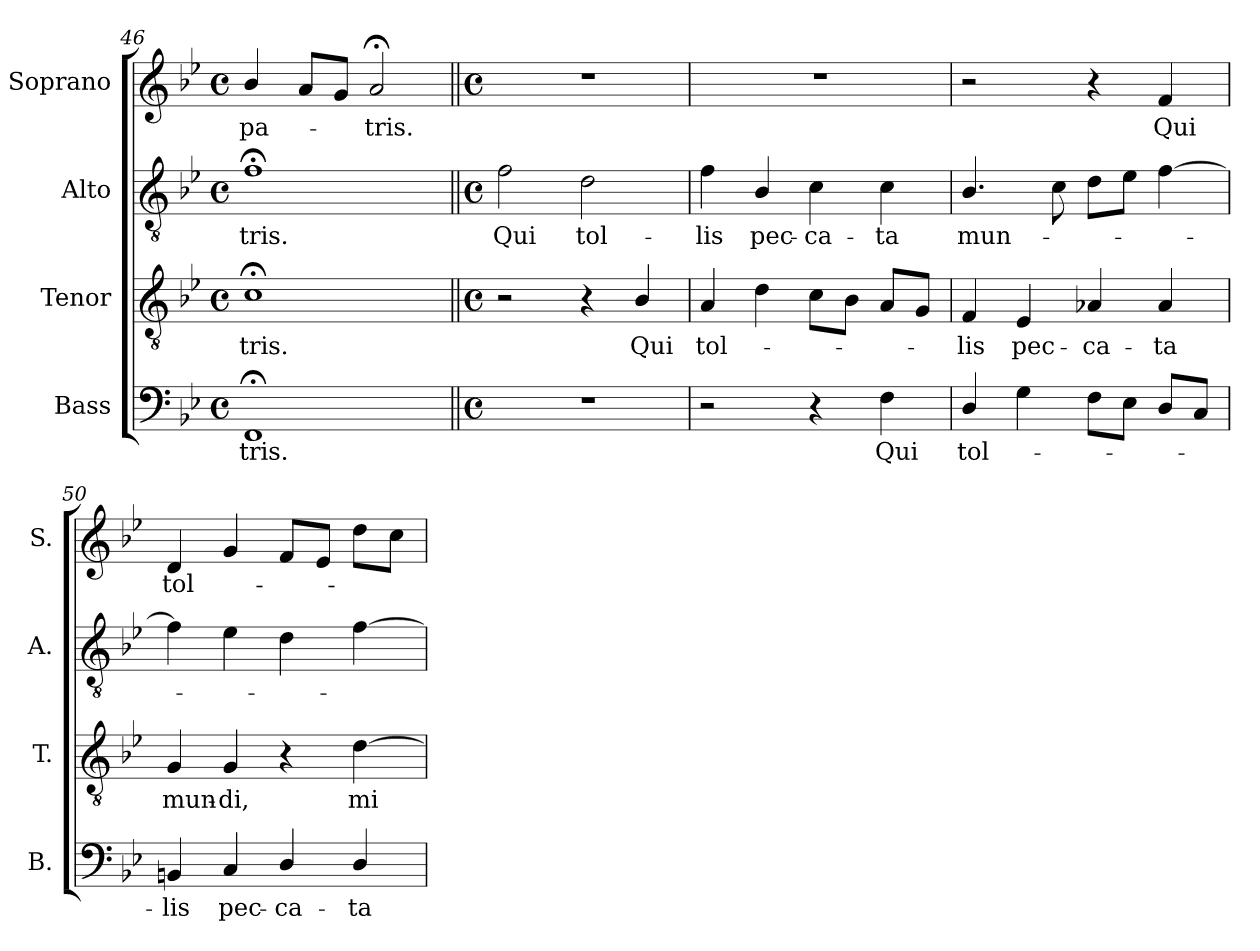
**kern	**text	**kern	**text	**kern	**text	**kern	**text
*part4	*part4	*part3	*part3	*part2	*part2	*part1	*part1
*staff4	*staff4	*staff3	*staff3	*staff2	*staff2	*staff1	*staff1
*I"Bass	*	*I"Tenor	*	*I"Alto	*	*I"Soprano	*
*I'B.	*	*I'T.	*	*I'A.	*	*I'S.	*
*clefF4	*	*clefGv2	*	*clefGv2	*	*clefG2	*
*	*	*ITrd7c12	*	*ITrd7c12	*	*	*
*k[b-e-]	*	*k[b-e-]	*	*k[b-e-]	*	*k[b-e-]	*
*B-:	*	*B-:	*	*B-:	*	*B-:	*
*M4/4	*	*M4/4	*	*M4/4	*	*M4/4	*
*met(c)	*	*met(c)	*	*met(c)	*	*met(c)	*
=46	=46	=46	=46	=46	=46	=46	=46
!	!LO:LY:b:color=#000000	!	!	!	!	!	!
!	!	!	!LO:LY:b:color=#000000	!	!	!	!
!	!	!	!	!	!LO:LY:b:color=#000000	!	!
!	!	!	!	!	!	!	!LO:LY:b:color=#000000
1FF;i	-tris.	1C;i	-tris.	1F;i	-tris.	4b-i/	pa-
.	.	.	.	.	.	8ai/L	.
.	.	.	.	.	.	8gi/J	.
!	!	!	!	!	!	!	!LO:LY:b:color=#000000
.	.	.	.	.	.	2a;i/	-tris.
!!LO:LB:g=z
=47||	=47||	=47||	=47||	=47||	=47||	=47||	=47||
*M4/4	*	*M4/4	*	*M4/4	*	*M4/4	*
*met(c)	*	*met(c)	*	*met(c)	*	*met(c)	*
!	!	!	!	!	!LO:LY:b:color=#000000	!	!
1r	.	2r	.	2Fi\	Qui	1r	.
!	!	!	!	!	!LO:LY:b:color=#000000	!	!
.	.	4r	.	2Di\	tol-	.	.
!	!	!	!LO:LY:b:color=#000000	!	!	!	!
.	.	4BB-i/	Qui	.	.	.	.
=48	=48	=48	=48	=48	=48	=48	=48
!	!	!	!LO:LY:b:color=#000000	!	!	!	!
!	!	!	!	!	!LO:LY:b:color=#000000	!	!
2r	.	4AAi/	tol-	4Fi\	-lis	1r	.
!	!	!	!	!	!LO:LY:b:color=#000000	!	!
.	.	4Di\	.	4BB-i/	pec-	.	.
!	!	!	!	!	!LO:LY:b:color=#000000	!	!
4r	.	8Ci\L	.	4Ci\	-ca-	.	.
.	.	8BB-i\J	.	.	.	.	.
!	!LO:LY:b:color=#000000	!	!	!	!	!	!
!	!	!	!	!	!LO:LY:b:color=#000000	!	!
4Fi\	Qui	8AAi/L	.	4Ci\	-ta	.	.
.	.	8GGi/J	.	.	.	.	.
=49	=49	=49	=49	=49	=49	=49	=49
!	!LO:LY:b:color=#000000	!	!	!	!	!	!
!	!	!	!LO:LY:b:color=#000000	!	!	!	!
!	!	!	!	!	!LO:LY:b:color=#000000	!	!
4Di/	tol-	4FFi/	-lis	4.BB-i/	mun-	2r	.
!	!	!	!LO:LY:b:color=#000000	!	!	!	!
4Gi\	.	4EE-i/	pec-	.	.	.	.
.	.	.	.	8Ci\	.	.	.
!	!	!	!LO:LY:b:color=#000000	!	!	!	!
8Fi\L	.	4AA-Xi/	-ca-	8Di\L	.	4r	.
8E-i\J	.	.	.	8E-i\J	.	.	.
!	!	!	!LO:LY:b:color=#000000	!	!	!	!
!	!	!	!	!	!	!	!LO:LY:b:color=#000000
8Di/L	.	4AA-i/	-ta	[4Fi\	.	4fi/	Qui
8Ci/J	.	.	.	.	.	.	.
=50	=50	=50	=50	=50	=50	=50	=50
!	!LO:LY:b:color=#000000	!	!	!	!	!	!
!	!	!	!LO:LY:b:color=#000000	!	!	!	!
!	!	!	!	!	!	!	!LO:LY:b:color=#000000
4BBni/	-lis	4GGi/	mun-	4Fi\]	.	4di/	tol-
!	!LO:LY:b:color=#000000	!	!	!	!	!	!
!	!	!	!LO:LY:b:color=#000000	!	!	!	!
4Ci/	pec-	4GGi/	-di,	4E-i\	.	4gi/	.
!	!LO:LY:b:color=#000000	!	!	!	!	!	!
4Di/	-ca-	4r	.	4Di\	.	8fi/L	.
.	.	.	.	.	.	8e-i/J	.
!	!LO:LY:b:color=#000000	!	!	!	!	!	!
!	!	!	!LO:LY:b:color=#000000	!	!	!	!
4Di/	-ta	[4Di\	mi-	[4Fi\	.	8ddi\L	.
.	.	.	.	.	.	8cci\J	.
=	=	=	=	=	=	=	=
*-	*-	*-	*-	*-	*-	*-	*-
